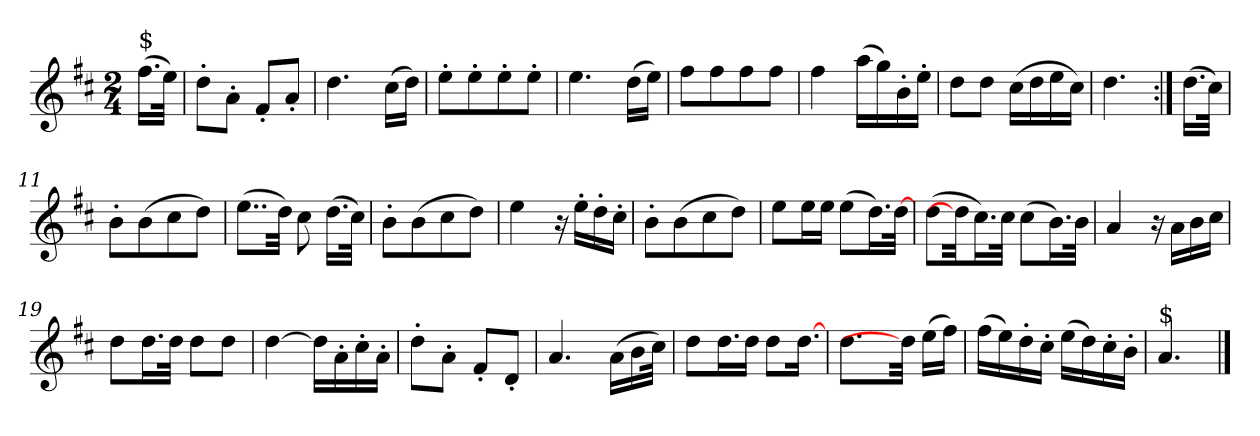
**kern
*part1
*staff1
*clefG2
*k[f#c#]
*D:
*M2/4
*MM100
=1
!LO:TX:a:t=$
(>16.ff#\LL
32ee\JJk)
=2
8dd'\L
8a'\J
8f#'/L
8a'/J
=3
4.dd\
(>16cc#\LL
16dd\JJ)
=4
8ee'\L
8ee'\
8ee'\
8ee'\J
=5
4.ee\
(>16dd\LL
16ee\JJ)
=6
8ff#\L
8ff#\
8ff#\
8ff#\J
=7
4ff#\
(>16aa\LL
16gg\)
16b'\
16ee'\JJ
=8
8dd\L
8dd\J
(>16cc#\LL
16dd\
16ee\
16cc#\JJ)
=9
4.dd\
=10:|!
(>16.dd\LL
32cc#\JJk)
=11
8b'\L
(>8b\
8cc#\
8dd\J)
!!LO:LB:g=z
=12
(>8..ee\L
32dd\Jkk)
8cc#\
(>16.dd\LL
32cc#\JJk)
=13
8b'\L
(>8b\
8cc#\
8dd\J)
=14
4ee\
16r
16ee'\LL
16dd'\
16cc#'\JJ
=15
8b'\L
(>8b\
8cc#\
8dd\J)
=16
8ee\L
16ee\L
16ee\JJ
(>8ee\L
16.dd\L)
[32dd\JJ
=17
(>8dd\L
32dd\JJ]
16.cc#\L)
32cc#\JJk
(>8cc#\L
16.b\L)
32b\JJk
=18
4a/
16r
16a\LL
16b\
16cc#\JJ
=19
8dd\L
16.dd\L
32dd\JJk
8dd\L
8dd\J
!!LO:LB:g=z
=20
[4dd\
16dd\LL]
16a'\
16cc#'\
16a'\JJ
=21
8dd'\L
8a'\J
8f#'/L
8d'/J
=22
4.a/
(>16a\LL
16b\
32cc#\JJk)
=23
8dd\L
16.dd\L
16dd\JJ
8dd\L
[16.dd\J
=24
4.dd\
32dd\J]
(>16ee\LL
16ff#\JJ)
=25
(>16ff#\LL
16ee\)
16dd'\
16cc#'\JJ
(>16ee\LL
16dd\)
16cc#'\
16b'\JJ
=26
!LO:TX:a:t=$
4.a/
==
*-
